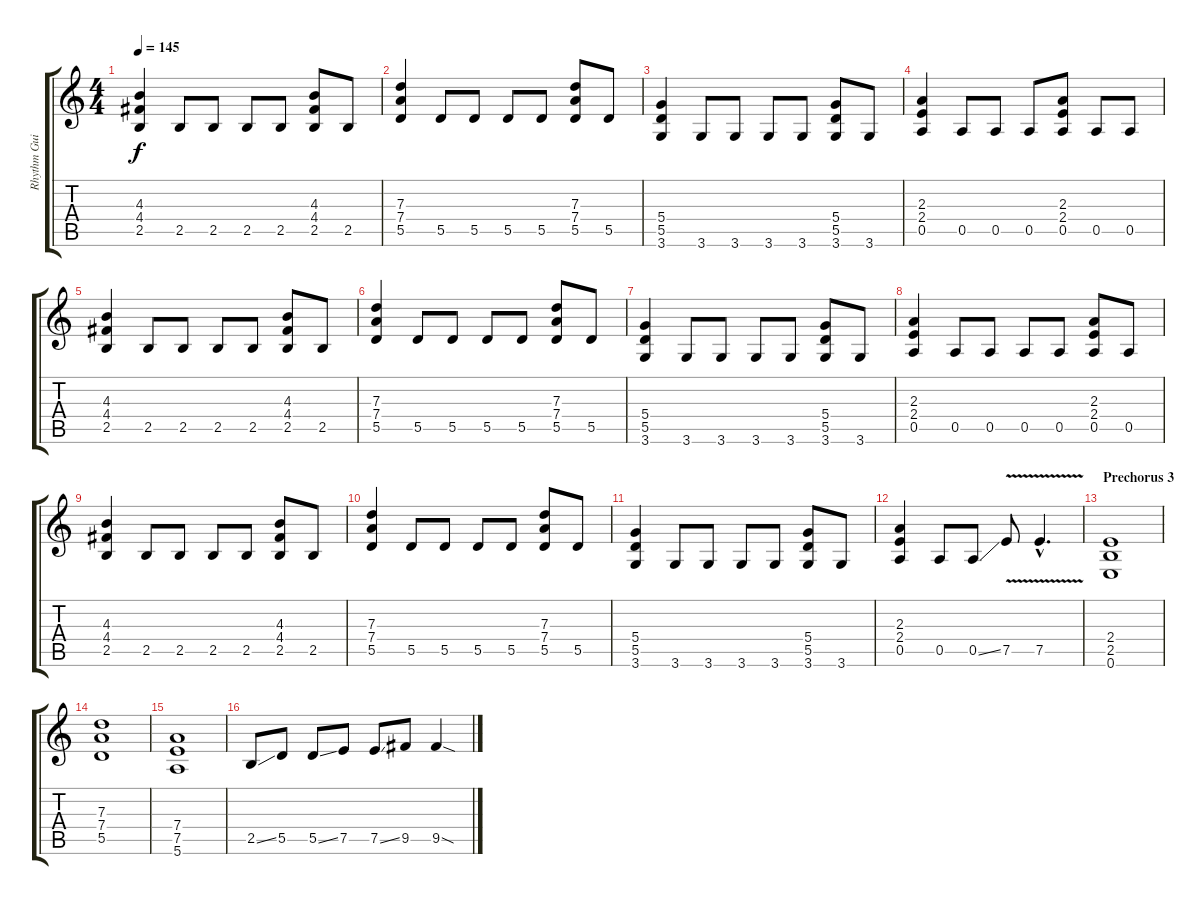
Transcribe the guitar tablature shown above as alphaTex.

\track ("Rhythm Guitar 1" "Rhythm Gui") {instrument distortionguitar}
\staff {score tabs}
\tuning (E4 B3 G3 D3 A2 E2) {hide}
\ts (4 4)
\tempo 145
\clef g2
\ks c
(4.3 4.4 2.5).4{dy f} 2.5.8 2.5.8 2.5.8 2.5.8 (4.3 4.4 2.5).8 2.5.8 |
(7.3 7.4 5.5).4 5.5.8 5.5.8 5.5.8 5.5.8 (7.3 7.4 5.5).8 5.5.8 |
(5.4 5.5 3.6).4 3.6.8 3.6.8 3.6.8 3.6.8 (5.4 5.5 3.6).8 3.6.8 |
(2.3 2.4 0.5).4 0.5.8 0.5.8 0.5.8 (2.3 2.4 0.5).8 0.5.8 0.5.8 |
\section ("" "")
(4.3 4.4 2.5).4 2.5.8 2.5.8 2.5.8 2.5.8 (4.3 4.4 2.5).8 2.5.8 |
(7.3 7.4 5.5).4 5.5.8 5.5.8 5.5.8 5.5.8 (7.3 7.4 5.5).8 5.5.8 |
(5.4 5.5 3.6).4 3.6.8 3.6.8 3.6.8 3.6.8 (5.4 5.5 3.6).8 3.6.8 |
(2.3 2.4 0.5).4 0.5.8 0.5.8 0.5.8 0.5.8 (2.3 2.4 0.5).8 0.5.8 |
(4.3 4.4 2.5).4 2.5.8 2.5.8 2.5.8 2.5.8 (4.3 4.4 2.5).8 2.5.8 |
(7.3 7.4 5.5).4 5.5.8 5.5.8 5.5.8 5.5.8 (7.3 7.4 5.5).8 5.5.8 |
(5.4 5.5 3.6).4 3.6.8 3.6.8 3.6.8 3.6.8 (5.4 5.5 3.6).8 3.6.8 |
(2.3 2.4 0.5).4 0.5.8 0.5{ss}.8 7.5{v}.8 7.5{v hac}.4{d} |
\section ("" "Prechorus 3")
(2.4 2.5 0.6).1 |
(7.3 7.4 5.5).1 |
(7.4 7.5 5.6).1 |
2.5{ss}.8 5.5.8 5.5{ss}.8 7.5.8 7.5{ss}.8 9.5.8 9.5{sod}.4
